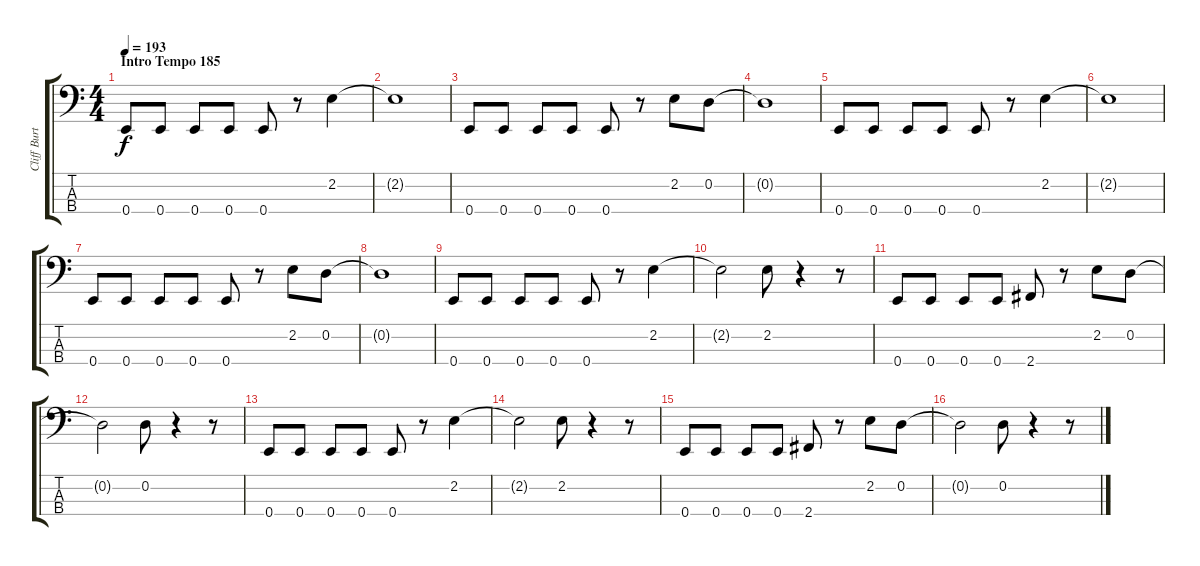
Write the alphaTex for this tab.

\track ("Cliff Burton (Bass)" "Cliff Burt") {instrument electricbasspick}
\staff {score tabs}
\tuning (G2 D2 A1 E1) {hide}
\ts (4 4)
\section ("" "Intro Tempo 185")
\tempo 193
\tempo 185
\tempo 193
\clef f4
\ks c
0.4.8{dy f instrument electricbasspick} 0.4.8 0.4.8 0.4.8 0.4.8 r.8 2.2.4 |
2.2{t}.1 |
0.4.8 0.4.8 0.4.8 0.4.8 0.4.8 r.8 2.2.8 0.2.8 |
0.2{t}.1 |
0.4.8 0.4.8 0.4.8 0.4.8 0.4.8 r.8 2.2.4 |
2.2{t}.1 |
0.4.8 0.4.8 0.4.8 0.4.8 0.4.8 r.8 2.2.8 0.2.8 |
0.2{t}.1 |
0.4.8 0.4.8 0.4.8 0.4.8 0.4.8 r.8 2.2.4 |
2.2{t}.2 2.2.8 r.4 r.8 |
0.4.8 0.4.8 0.4.8 0.4.8 2.4.8 r.8 2.2.8 0.2.8 |
0.2{t}.2 0.2.8 r.4 r.8 |
0.4.8 0.4.8 0.4.8 0.4.8 0.4.8 r.8 2.2.4 |
2.2{t}.2 2.2.8 r.4 r.8 |
0.4.8 0.4.8 0.4.8 0.4.8 2.4.8 r.8 2.2.8 0.2.8 |
0.2{t}.2 0.2.8 r.4 r.8
